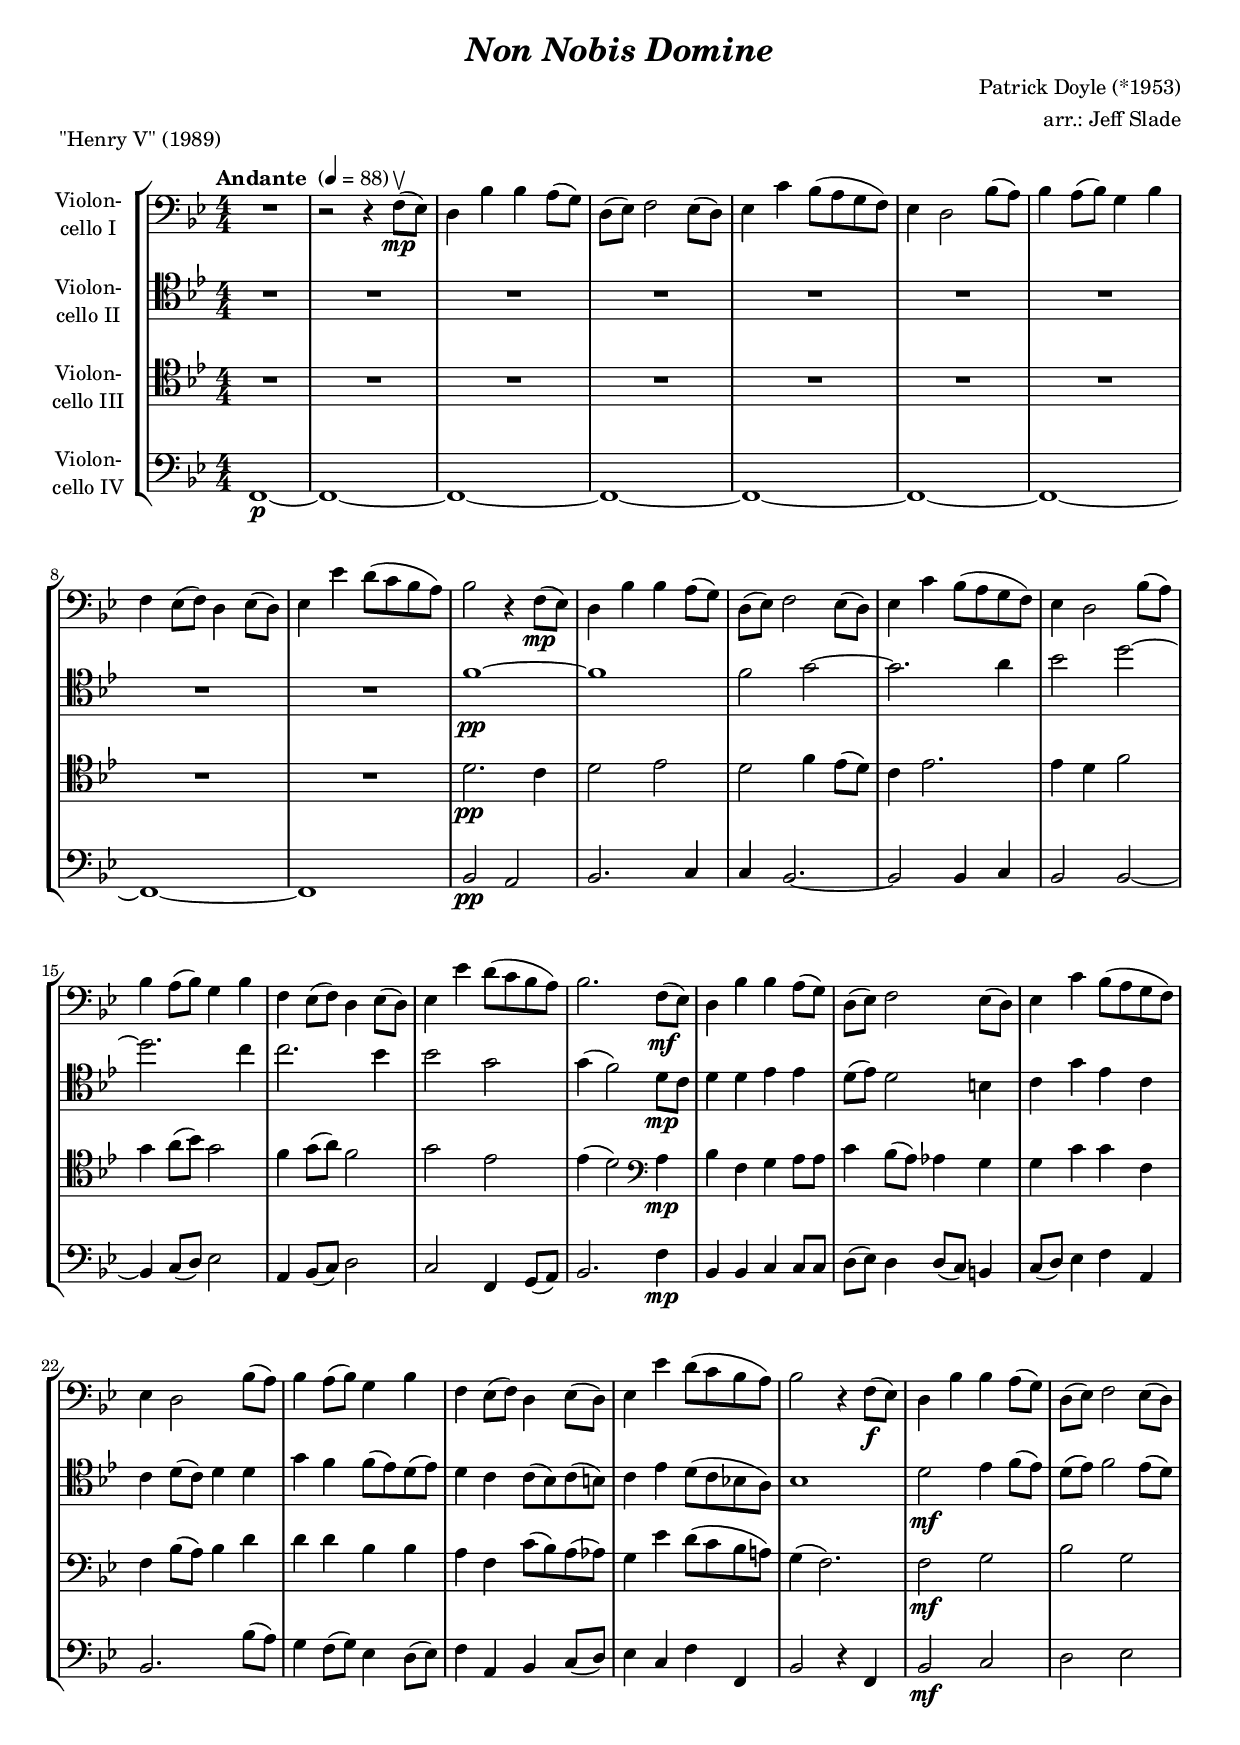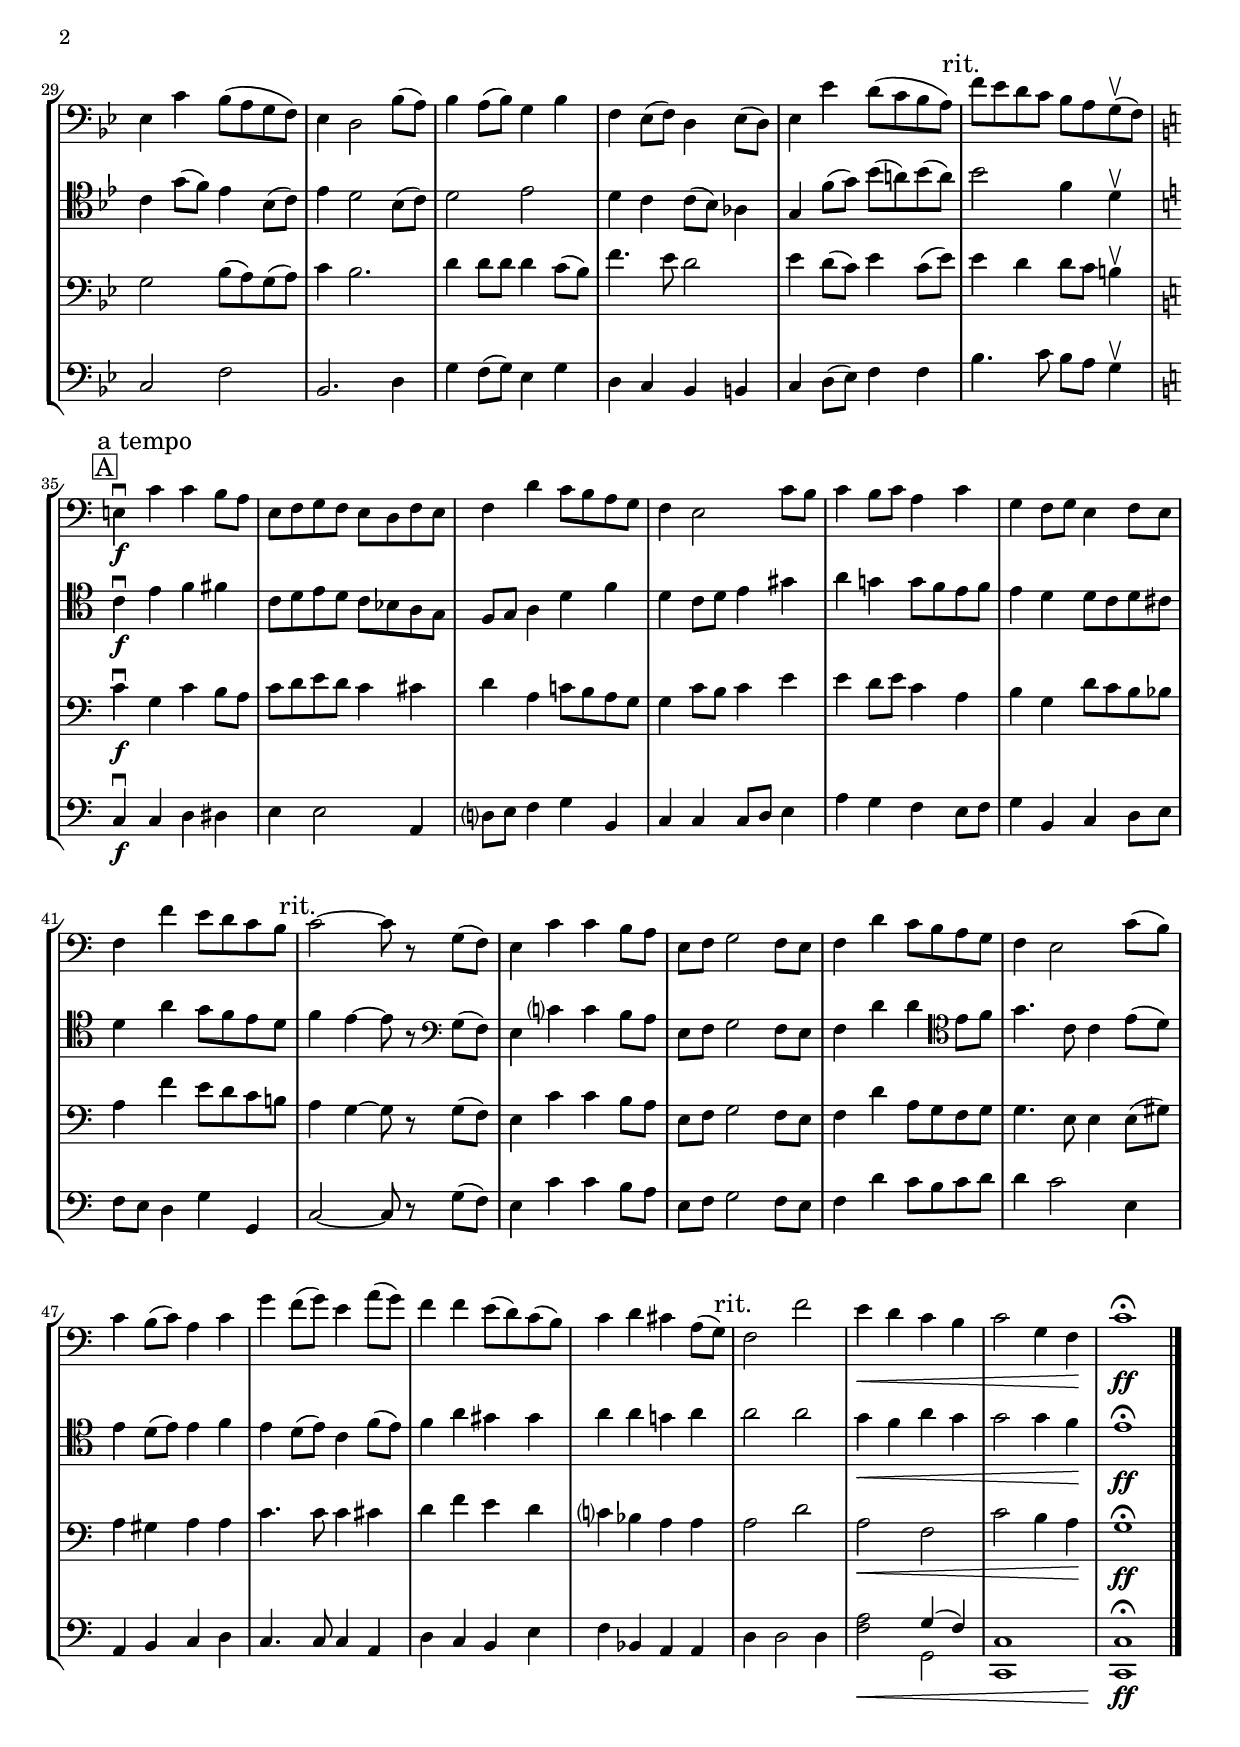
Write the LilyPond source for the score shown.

\version "2.18.2"
\include "deutsch.ly"
  
#(set-global-staff-size 18)

\header {
  title     = \markup \bold \italic "Non Nobis Domine"
  composer  = "Patrick Doyle (*1953)"
  arranger  = "arr.: Jeff Slade"
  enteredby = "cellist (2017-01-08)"
  piece     = "\"Henry V\" (1989)"
}

voiceconsts = {
  \key b \major
  \time 4/4
  \clef "bass"
  \numericTimeSignature
  \compressFullBarRests
  % Set default beaming for all staves
%  \set Timing.beamExceptions = #'()
%  \set Timing.baseMoment     = #(ly:make-moment 1 4)
%  \set Timing.beatStructure  = #'(1 1 1)
  \tempo "Andante " 4=88
}

mifl = "flute"
mist = "string ensemble 1"
%minstr = "accordion"
miba = "bassoon"
%miba = "electric bass (pick)"
%miba = "electric bass (finger)"
%milo = "drawbar organ"
milo = "harpsichord"

boxa = { \mark \markup \box "A" \key c \major }

atem = \mark \markup "a tempo"
rit  = \mark \markup "rit."

va = \relative c {
  \voiceconsts

  R1
  r2 r4 f8(\upbow\mp es)
  d4 b' b a8( g)
  d( es) f2 es8( d)
  es4 c' b8( a g f)
  es4 d2 b'8( a)
  b4 a8( b) g4 b
  f es8( f) d4 es8( d)
  
  es4 es' d8( c b a)
  b2 r4 f8(\mp es)
  d4 b' b a8( g)
  d( es) f2 es8( d)
  es4 c' b8( a g f)
  es4 d2 b'8( a)
  b4 a8( b) g4 b

  f es8( f) d4 es8( d)
  es4 es' d8( c b a)
  b2. f8(\mf es)
  d4 b' b a8( g)
  d( es) f2 es8( d)
  es4 c' b8( a g f)
  es4 d2 b'8( a)

  b4 a8( b) g4 b
  f es8( f) d4 es8( d)
  es4 es' d8( c b a)
  b2 r4 f8(\f es)
  d4 b' b a8( g)
  d( es) f2 es8( d)
  es4 c' b8( a g f)

  es4 d2 b'8( a)
  b4 a8( b) g4 b
  f es8( f) d4 es8( d)
  es4 es' d8( c b a) \rit
  f' es d c b a g(\upbow f) \boxa
  e!4\downbow\f \atem c' c h8 a

  e f g f e d f e
  f4 d' c8 h a g
  f4 e2 c'8 h
  c4 h8 c a4 c
  g f8 g e4 f8 e
  f4 f' e8 d c h \rit
  c2~ c8 r g( f)

  e4 c' c h8 a
  e f g2 f8 e
  f4 d' c8 h a g
  f4 e2 c'8( h)
  c4 h8( c) a4 c
  g' f8( g) e4 a8( g)
  f4 f e8( d) c( h)

  c4 d cis a8( g) \rit
  f2 f'
  e4\< d c h
  c2 g4 f\!
  c'1\ff\fermata \bar "|."
}

\include "v2.ily"
vc = \relative c' {
  \voiceconsts
  \clef "tenor"
  
  R1*9
  d2.\pp c4
  d2 es
  d f4 es8( d)
  c4 es2.
  es4 d f2
  g4 a8( b) g2
  f4 g8( a) f2
  g es

  es4( d2) \clef "bass" a4\mp
  b f g a8 a
  c4 b8( a) as4 g
  g c c f,
  f b8( a) b4 d
  d d b b
  a f c'8( b) a( as)

  g4 es' d8( c b a!)
  g4( f2.)
  f2\mf g
  b g
  g
  b8( a) g( a)
  c4 b2.
  d4 d8 d d4 c8( b)
  f'4. es8 d2

  es4 d8( c) es4 c8( es) \rit
  es4 d d8 c h4\upbow \boxa
  c4\downbow\f \atem g c h8 a
  c d e d c4 cis
  d a c!8 h a g
  g4 c8 h c4 e

  e d8 e c4 a
  h g d'8 c h b
  a4 f' e8 d c h! \rit
  a4 g~ g8 r g( f)
  e4 c' c h8 a
  e f g2 f8 e
  f4 d' a8 g f g

  g4. e8 e4 e8( gis)
  a4 gis a a
  c4. c8 c4 cis
  d f e d
  c? b a a \rit
  a2 d
  a\< f
  c' h4 a\!
  g1\ff\fermata \bar "|."
}

vd = \relative c, {
  \voiceconsts

  f1~\p
  f~
  f~
  f~
  f~
  f~
  f~
  f~
  f
  b2\pp a
  b2. c4
  c b2.~
  b2 b4 c
  b2 b~

  b4 c8( d) es2
  a,4 b8( c) d2
  c f,4 g8( a)
  b2. f'4\mp
  b, b c c8 c
  d( es) d4 d8( c) h4
  c8( d) es4 f a,
  b2. b'8( a)

  g4 f8( g) es4 d8( es)
  f4 a, b c8( d)
  es4 c f f,
  b2 r4 f
  b2\mf c
  d es
  c f
  b,2. d4
  g f8( g) es4 g
  d c b h

  c d8( es) f4 f \rit
  b4. c8 b a g4\upbow \boxa
  c,\downbow\f \atem c d dis
  e e2 a,4
  d?8 e f4 g h,
  c c c8 d e4
  a g f e8 f
  g4 h, c d8 e

  f e d4 g g, \rit
  c2~ c8 r g'( f)
  e4 c' c h8 a
  e f g2 f8 e
  f4 d' c8 h c d
  d4 c2 e,4
  a, h c d
  c4. c8 c4 a

  d c h e
  f b, a a \rit
  d d2 d4
  <f a>2\< << { g4( f) } \\ g,2 >>
  <c, c'>1
  <c c'>\!\ff\fermata \bar "|."
}


music = \new StaffGroup <<
      \new Staff {
	\set Staff.midiInstrument = \mist
	\set Staff.instrumentName = \markup \center-column { "Violon-" "cello I" }
	\transpose b b { \va }
      }

      \new Staff {
	\set Staff.midiInstrument = \mist
	\set Staff.instrumentName = \markup \center-column { "Violon-" "cello II" }
	\transpose b b { \vb }
      }

      \new Staff {
	\set Staff.midiInstrument = \miba
	\set Staff.instrumentName = \markup \center-column { "Violon-" "cello III" }
	\transpose b b { \vc }
      }

      \new Staff {
	\set Staff.midiInstrument = \miba
	\set Staff.instrumentName = \markup \center-column { "Violon-" "cello IV" }
	\transpose b b { \vd }
      }
>>

\book {
  \score {
    \music
    \layout {}
  }

  \score {
    \unfoldRepeats \music

    \midi {
      \context {
        \Score
      }
    }
  }
}
